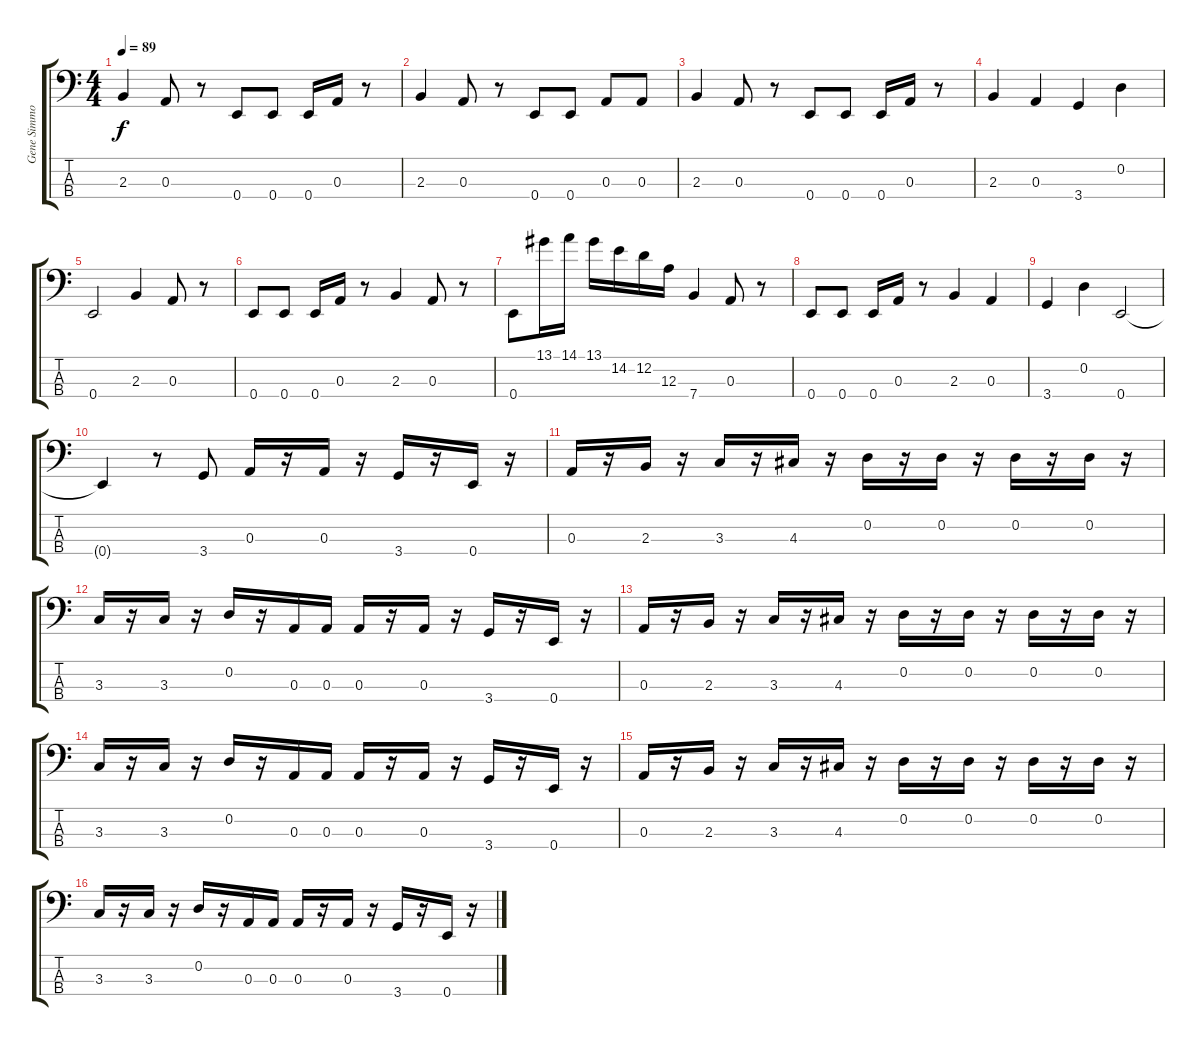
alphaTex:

\track ("Gene Simmons (The Demon)" "Gene Simmo") {instrument electricbasspick}
\staff {score tabs}
\tuning (G2 D2 A1 E1) {hide}
\ts (4 4)
\tempo 89
\clef f4
\ks c
2.3.4{dy f} 0.3.8 r.8 0.4.8 0.4.8 0.4.16 0.3.16 r.8 |
2.3.4 0.3.8 r.8 0.4.8 0.4.8 0.3.8 0.3.8 |
2.3.4 0.3.8 r.8 0.4.8 0.4.8 0.4.16 0.3.16 r.8 |
2.3.4 0.3.4 3.4.4 0.2.4 |
0.4.2 2.3.4 0.3.8 r.8 |
0.4.8 0.4.8 0.4.16 0.3.16 r.8 2.3.4 0.3.8 r.8 |
0.4.8 13.1.16 14.1.16 13.1.16 14.2.16 12.2.16 12.3.16 7.4.4 0.3.8 r.8 |
0.4.8 0.4.8 0.4.16 0.3.16 r.8 2.3.4 0.3.4 |
3.4.4 0.2.4 0.4.2 |
0.4{t}.4 r.8 3.4.8 0.3.16 r.16 0.3.16 r.16 3.4.16 r.16 0.4.16 r.16 |
0.3.16 r.16 2.3.16 r.16 3.3.16 r.16 4.3.16 r.16 0.2.16 r.16 0.2.16 r.16 0.2.16 r.16 0.2.16 r.16 |
3.3.16 r.16 3.3.16 r.16 0.2.16 r.16 0.3.16 0.3.16 0.3.16 r.16 0.3.16 r.16 3.4.16 r.16 0.4.16 r.16 |
0.3.16 r.16 2.3.16 r.16 3.3.16 r.16 4.3.16 r.16 0.2.16 r.16 0.2.16 r.16 0.2.16 r.16 0.2.16 r.16 |
3.3.16 r.16 3.3.16 r.16 0.2.16 r.16 0.3.16 0.3.16 0.3.16 r.16 0.3.16 r.16 3.4.16 r.16 0.4.16 r.16 |
0.3.16 r.16 2.3.16 r.16 3.3.16 r.16 4.3.16 r.16 0.2.16 r.16 0.2.16 r.16 0.2.16 r.16 0.2.16 r.16 |
3.3.16 r.16 3.3.16 r.16 0.2.16 r.16 0.3.16 0.3.16 0.3.16 r.16 0.3.16 r.16 3.4.16 r.16 0.4.16 r.16
